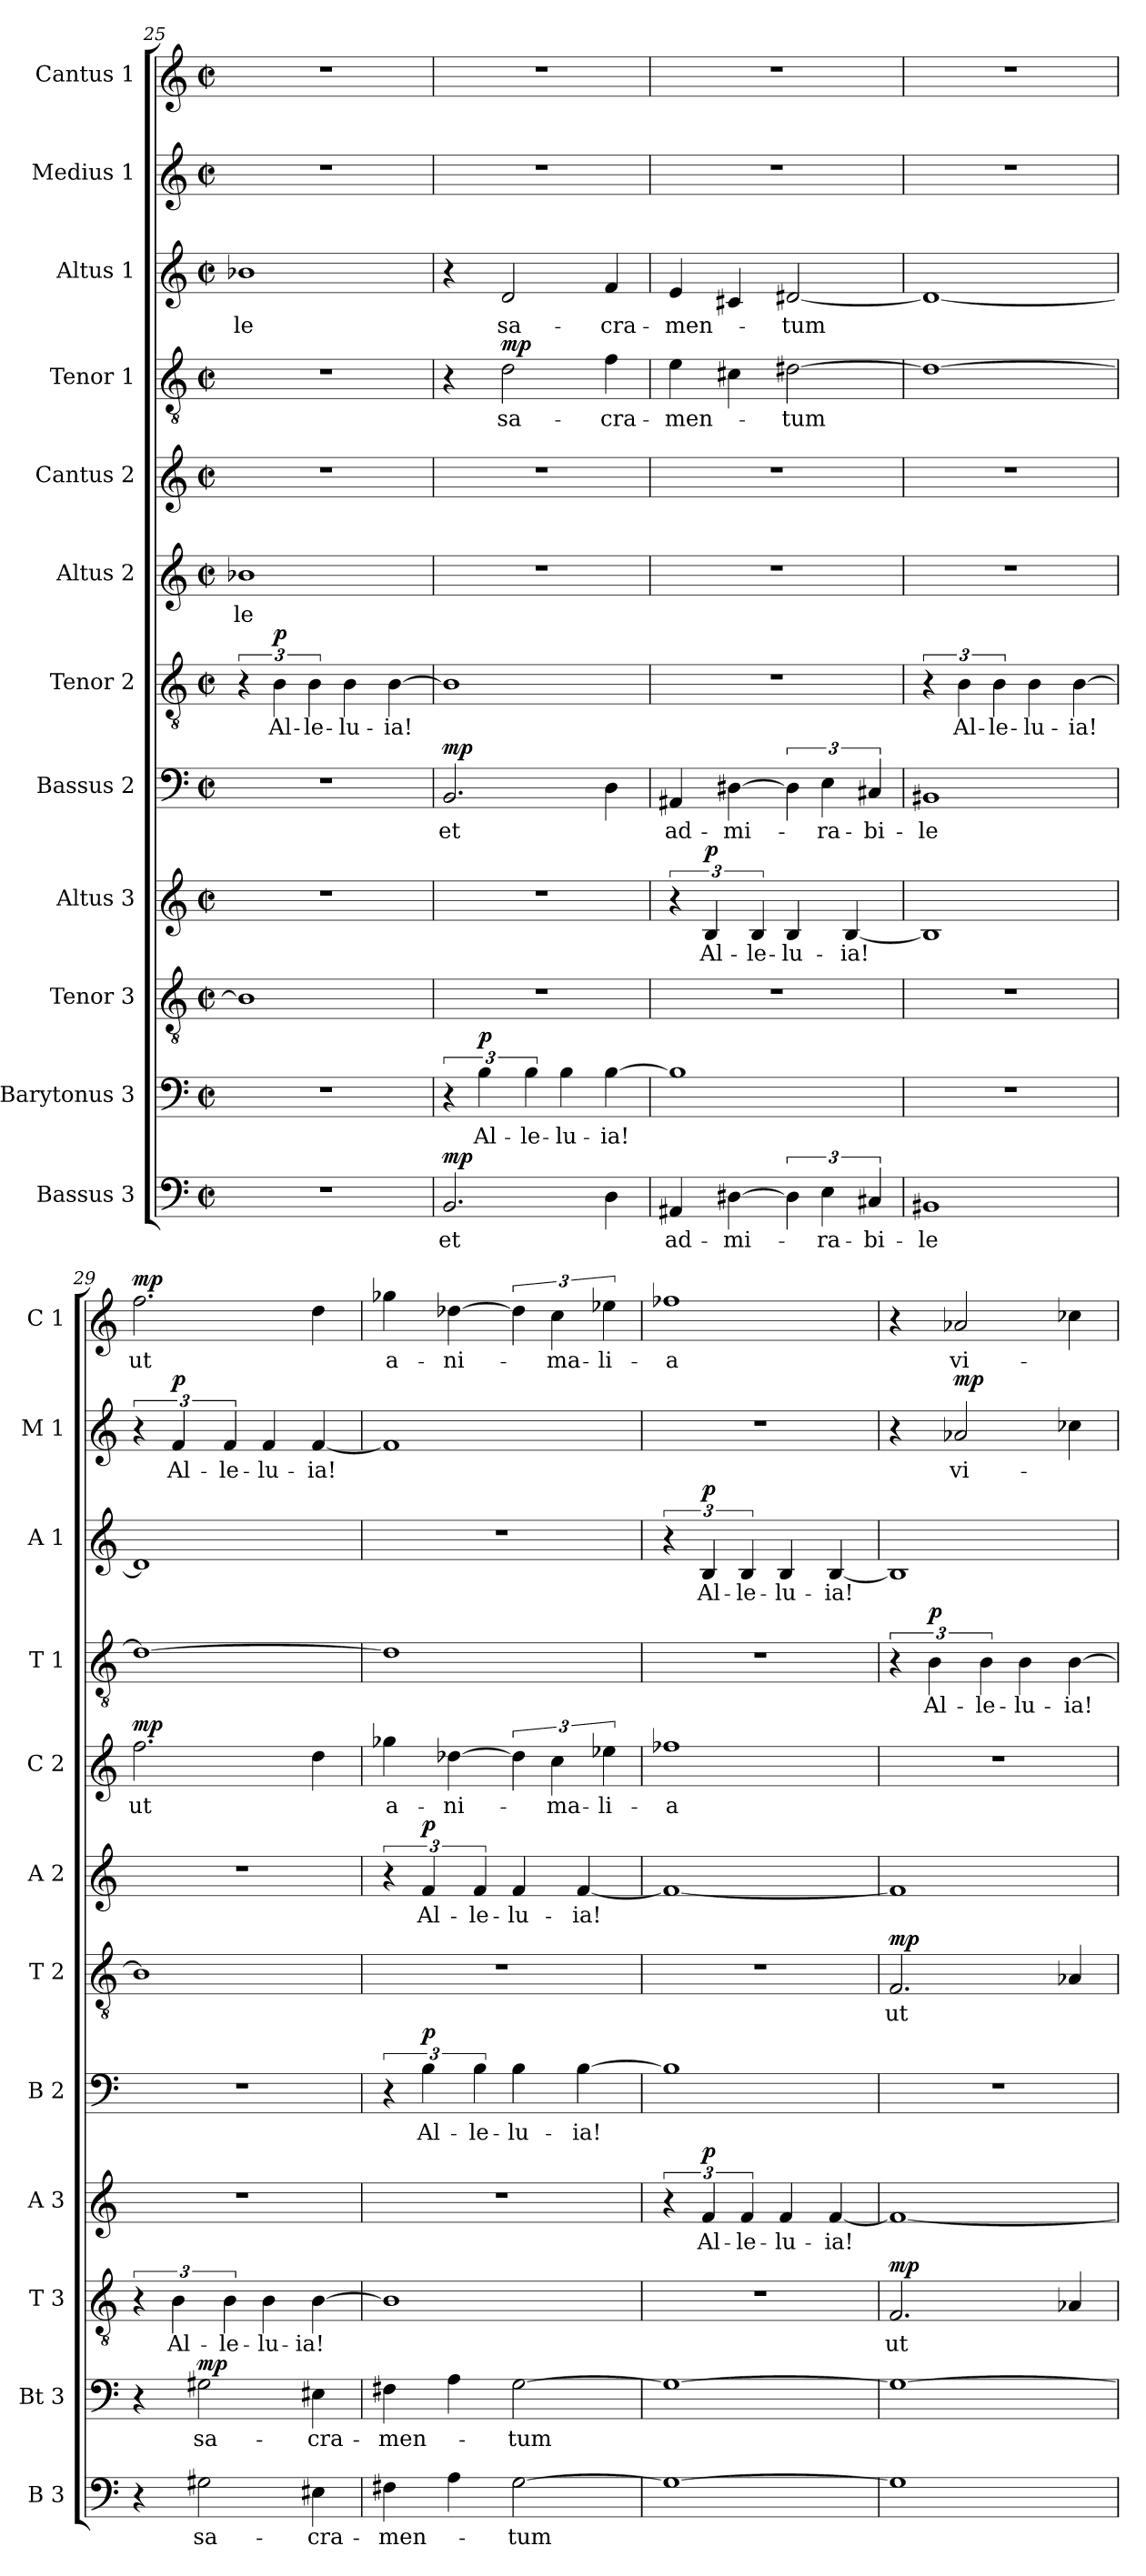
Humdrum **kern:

**kern	**text	**dynam	**kern	**text	**dynam	**kern	**text	**dynam	**kern	**text	**dynam	**kern	**text	**dynam	**kern	**text	**dynam	**kern	**text	**dynam	**kern	**text	**dynam	**kern	**text	**dynam	**kern	**text	**dynam	**kern	**text	**dynam	**kern	**text	**dynam
*part12	*part12	*part12	*part11	*part11	*part11	*part10	*part10	*part10	*part9	*part9	*part9	*part8	*part8	*part8	*part7	*part7	*part7	*part6	*part6	*part6	*part5	*part5	*part5	*part4	*part4	*part4	*part3	*part3	*part3	*part2	*part2	*part2	*part1	*part1	*part1
*staff12	*staff12	*staff12	*staff11	*staff11	*staff11	*staff10	*staff10	*staff10	*staff9	*staff9	*staff9	*staff8	*staff8	*staff8	*staff7	*staff7	*staff7	*staff6	*staff6	*staff6	*staff5	*staff5	*staff5	*staff4	*staff4	*staff4	*staff3	*staff3	*staff3	*staff2	*staff2	*staff2	*staff1	*staff1	*staff1
*I"Bassus 3	*	*	*I"Barytonus 3	*	*	*I"Tenor 3	*	*	*I"Altus 3	*	*	*I"Bassus 2	*	*	*I"Tenor 2	*	*	*I"Altus 2	*	*	*I"Cantus 2	*	*	*I"Tenor 1	*	*	*I"Altus 1	*	*	*I"Medius 1	*	*	*I"Cantus 1	*	*
*I'B 3	*	*	*I'Bt 3	*	*	*I'T 3	*	*	*I'A 3	*	*	*I'B 2	*	*	*I'T 2	*	*	*I'A 2	*	*	*I'C 2	*	*	*I'T 1	*	*	*I'A 1	*	*	*I'M 1	*	*	*I'C 1	*	*
*clefF4	*	*	*clefF4	*	*	*clefGv2	*	*	*clefG2	*	*	*clefF4	*	*	*clefGv2	*	*	*clefG2	*	*	*clefG2	*	*	*clefGv2	*	*	*clefG2	*	*	*clefG2	*	*	*clefG2	*	*
*k[]	*	*	*k[]	*	*	*k[]	*	*	*k[]	*	*	*k[]	*	*	*k[]	*	*	*k[]	*	*	*k[]	*	*	*k[]	*	*	*k[]	*	*	*k[]	*	*	*k[]	*	*
*C:	*	*	*C:	*	*	*C:	*	*	*C:	*	*	*C:	*	*	*C:	*	*	*C:	*	*	*C:	*	*	*C:	*	*	*C:	*	*	*C:	*	*	*C:	*	*
*M2/2	*	*	*M2/2	*	*	*M2/2	*	*	*M2/2	*	*	*M2/2	*	*	*M2/2	*	*	*M2/2	*	*	*M2/2	*	*	*M2/2	*	*	*M2/2	*	*	*M2/2	*	*	*M2/2	*	*
*met(c|)	*	*	*met(c|)	*	*	*met(c|)	*	*	*met(c|)	*	*	*met(c|)	*	*	*met(c|)	*	*	*met(c|)	*	*	*met(c|)	*	*	*met(c|)	*	*	*met(c|)	*	*	*met(c|)	*	*	*met(c|)	*	*
=25	=25	=25	=25	=25	=25	=25	=25	=25	=25	=25	=25	=25	=25	=25	=25	=25	=25	=25	=25	=25	=25	=25	=25	=25	=25	=25	=25	=25	=25	=25	=25	=25	=25	=25	=25
!	!	!	!	!	!	!	!	!	!	!	!	!	!	!	!	!	!	!	!LO:LY:b	!	!	!	!	!	!	!	!	!LO:LY:b	!	!	!	!	!	!	!
1r	.	.	1r	.	.	1B]	.	.	1r	.	.	1r	.	.	6r	.	.	1b-X	-le	.	1r	.	.	1r	.	.	1b-X	-le	.	1r	.	.	1r	.	.
!	!	!	!	!	!	!	!	!	!	!	!	!	!	!	!	!LO:LY:b	!LO:DY:a	!	!	!	!	!	!	!	!	!	!	!	!	!	!	!	!	!	!
.	.	.	.	.	.	.	.	.	.	.	.	.	.	.	6B\	Al-	p	.	.	.	.	.	.	.	.	.	.	.	.	.	.	.	.	.	.
!	!	!	!	!	!	!	!	!	!	!	!	!	!	!	!	!LO:LY:b	!	!	!	!	!	!	!	!	!	!	!	!	!	!	!	!	!	!	!
.	.	.	.	.	.	.	.	.	.	.	.	.	.	.	6B\	-le-	.	.	.	.	.	.	.	.	.	.	.	.	.	.	.	.	.	.	.
!	!	!	!	!	!	!	!	!	!	!	!	!	!	!	!	!LO:LY:b	!	!	!	!	!	!	!	!	!	!	!	!	!	!	!	!	!	!	!
.	.	.	.	.	.	.	.	.	.	.	.	.	.	.	4B\	-lu-	.	.	.	.	.	.	.	.	.	.	.	.	.	.	.	.	.	.	.
!	!	!	!	!	!	!	!	!	!	!	!	!	!	!	!	!LO:LY:b	!	!	!	!	!	!	!	!	!	!	!	!	!	!	!	!	!	!	!
.	.	.	.	.	.	.	.	.	.	.	.	.	.	.	[4B\	-ia!	.	.	.	.	.	.	.	.	.	.	.	.	.	.	.	.	.	.	.
!!LO:PB:g=z
=26	=26	=26	=26	=26	=26	=26	=26	=26	=26	=26	=26	=26	=26	=26	=26	=26	=26	=26	=26	=26	=26	=26	=26	=26	=26	=26	=26	=26	=26	=26	=26	=26	=26	=26	=26
!	!LO:LY:b	!LO:DY:a	!	!	!	!	!	!	!	!	!	!	!LO:LY:b	!LO:DY:a	!	!	!	!	!	!	!	!	!	!	!	!	!	!	!	!	!	!	!	!	!
2.BB/	et	mp	6r	.	.	1r	.	.	1r	.	.	2.BB/	et	mp	1B]	.	.	1r	.	.	1r	.	.	4r	.	.	4r	.	.	1r	.	.	1r	.	.
!	!	!	!	!LO:LY:b	!LO:DY:a	!	!	!	!	!	!	!	!	!	!	!	!	!	!	!	!	!	!	!	!	!	!	!	!	!	!	!	!	!	!
.	.	.	6B\	Al-	p	.	.	.	.	.	.	.	.	.	.	.	.	.	.	.	.	.	.	.	.	.	.	.	.	.	.	.	.	.	.
!	!	!	!	!	!	!	!	!	!	!	!	!	!	!	!	!	!	!	!	!	!	!	!	!	!LO:LY:b	!LO:DY:a	!	!LO:LY:b	!	!	!	!	!	!	!
.	.	.	.	.	.	.	.	.	.	.	.	.	.	.	.	.	.	.	.	.	.	.	.	2d\	sa-	mp	2d/	sa-	.	.	.	.	.	.	.
!	!	!	!	!LO:LY:b	!	!	!	!	!	!	!	!	!	!	!	!	!	!	!	!	!	!	!	!	!	!	!	!	!	!	!	!	!	!	!
.	.	.	6B\	-le-	.	.	.	.	.	.	.	.	.	.	.	.	.	.	.	.	.	.	.	.	.	.	.	.	.	.	.	.	.	.	.
!	!	!	!	!LO:LY:b	!	!	!	!	!	!	!	!	!	!	!	!	!	!	!	!	!	!	!	!	!	!	!	!	!	!	!	!	!	!	!
.	.	.	4B\	-lu-	.	.	.	.	.	.	.	.	.	.	.	.	.	.	.	.	.	.	.	.	.	.	.	.	.	.	.	.	.	.	.
!	!	!	!	!LO:LY:b	!	!	!	!	!	!	!	!	!	!	!	!	!	!	!	!	!	!	!	!	!LO:LY:b	!	!	!LO:LY:b	!	!	!	!	!	!	!
4D\	.	.	[4B\	-ia!	.	.	.	.	.	.	.	4D\	.	.	.	.	.	.	.	.	.	.	.	4f\	-cra-	.	4f/	-cra-	.	.	.	.	.	.	.
=27	=27	=27	=27	=27	=27	=27	=27	=27	=27	=27	=27	=27	=27	=27	=27	=27	=27	=27	=27	=27	=27	=27	=27	=27	=27	=27	=27	=27	=27	=27	=27	=27	=27	=27	=27
!	!LO:LY:b	!	!	!	!	!	!	!	!	!	!	!	!LO:LY:b	!	!	!	!	!	!	!	!	!	!	!	!LO:LY:b	!	!	!LO:LY:b	!	!	!	!	!	!	!
4AA#X/	ad-	.	1B]	.	.	1r	.	.	6r	.	.	4AA#X/	ad-	.	1r	.	.	1r	.	.	1r	.	.	4e\	-men-	.	4e/	-men-	.	1r	.	.	1r	.	.
!	!	!	!	!	!	!	!	!	!	!LO:LY:b	!LO:DY:a	!	!	!	!	!	!	!	!	!	!	!	!	!	!	!	!	!	!	!	!	!	!	!	!
.	.	.	.	.	.	.	.	.	6B/	Al-	p	.	.	.	.	.	.	.	.	.	.	.	.	.	.	.	.	.	.	.	.	.	.	.	.
!	!LO:LY:b	!	!	!	!	!	!	!	!	!	!	!	!LO:LY:b	!	!	!	!	!	!	!	!	!	!	!	!	!	!	!	!	!	!	!	!	!	!
[4D#X\	-mi-	.	.	.	.	.	.	.	.	.	.	[4D#X\	-mi-	.	.	.	.	.	.	.	.	.	.	4c#X\	.	.	4c#X/	.	.	.	.	.	.	.	.
!	!	!	!	!	!	!	!	!	!	!LO:LY:b	!	!	!	!	!	!	!	!	!	!	!	!	!	!	!	!	!	!	!	!	!	!	!	!	!
.	.	.	.	.	.	.	.	.	6B/	-le-	.	.	.	.	.	.	.	.	.	.	.	.	.	.	.	.	.	.	.	.	.	.	.	.	.
!	!	!	!	!	!	!	!	!	!	!LO:LY:b	!	!	!	!	!	!	!	!	!	!	!	!	!	!	!LO:LY:b	!	!	!LO:LY:b	!	!	!	!	!	!	!
6D#\]	.	.	.	.	.	.	.	.	4B/	-lu-	.	6D#\]	.	.	.	.	.	.	.	.	.	.	.	[2d#X\	-tum	.	[2d#X/	-tum	.	.	.	.	.	.	.
!	!LO:LY:b	!	!	!	!	!	!	!	!	!	!	!	!LO:LY:b	!	!	!	!	!	!	!	!	!	!	!	!	!	!	!	!	!	!	!	!	!	!
6E\	-ra-	.	.	.	.	.	.	.	.	.	.	6E\	-ra-	.	.	.	.	.	.	.	.	.	.	.	.	.	.	.	.	.	.	.	.	.	.
!	!	!	!	!	!	!	!	!	!	!LO:LY:b	!	!	!	!	!	!	!	!	!	!	!	!	!	!	!	!	!	!	!	!	!	!	!	!	!
.	.	.	.	.	.	.	.	.	[4B/	-ia!	.	.	.	.	.	.	.	.	.	.	.	.	.	.	.	.	.	.	.	.	.	.	.	.	.
!	!LO:LY:b	!	!	!	!	!	!	!	!	!	!	!	!LO:LY:b	!	!	!	!	!	!	!	!	!	!	!	!	!	!	!	!	!	!	!	!	!	!
6C#X/	-bi-	.	.	.	.	.	.	.	.	.	.	6C#X/	-bi-	.	.	.	.	.	.	.	.	.	.	.	.	.	.	.	.	.	.	.	.	.	.
=28	=28	=28	=28	=28	=28	=28	=28	=28	=28	=28	=28	=28	=28	=28	=28	=28	=28	=28	=28	=28	=28	=28	=28	=28	=28	=28	=28	=28	=28	=28	=28	=28	=28	=28	=28
!	!LO:LY:b	!	!	!	!	!	!	!	!	!	!	!	!LO:LY:b	!	!	!	!	!	!	!	!	!	!	!	!	!	!	!	!	!	!	!	!	!	!
1BB#X	-le	.	1r	.	.	1r	.	.	1B]	.	.	1BB#X	-le	.	6r	.	.	1r	.	.	1r	.	.	1d#_	.	.	1d#_	.	.	1r	.	.	1r	.	.
!	!	!	!	!	!	!	!	!	!	!	!	!	!	!	!	!LO:LY:b	!	!	!	!	!	!	!	!	!	!	!	!	!	!	!	!	!	!	!
.	.	.	.	.	.	.	.	.	.	.	.	.	.	.	6B\	Al-	.	.	.	.	.	.	.	.	.	.	.	.	.	.	.	.	.	.	.
!	!	!	!	!	!	!	!	!	!	!	!	!	!	!	!	!LO:LY:b	!	!	!	!	!	!	!	!	!	!	!	!	!	!	!	!	!	!	!
.	.	.	.	.	.	.	.	.	.	.	.	.	.	.	6B\	-le-	.	.	.	.	.	.	.	.	.	.	.	.	.	.	.	.	.	.	.
!	!	!	!	!	!	!	!	!	!	!	!	!	!	!	!	!LO:LY:b	!	!	!	!	!	!	!	!	!	!	!	!	!	!	!	!	!	!	!
.	.	.	.	.	.	.	.	.	.	.	.	.	.	.	4B\	-lu-	.	.	.	.	.	.	.	.	.	.	.	.	.	.	.	.	.	.	.
!	!	!	!	!	!	!	!	!	!	!	!	!	!	!	!	!LO:LY:b	!	!	!	!	!	!	!	!	!	!	!	!	!	!	!	!	!	!	!
.	.	.	.	.	.	.	.	.	.	.	.	.	.	.	[4B\	-ia!	.	.	.	.	.	.	.	.	.	.	.	.	.	.	.	.	.	.	.
=29	=29	=29	=29	=29	=29	=29	=29	=29	=29	=29	=29	=29	=29	=29	=29	=29	=29	=29	=29	=29	=29	=29	=29	=29	=29	=29	=29	=29	=29	=29	=29	=29	=29	=29	=29
!	!	!	!	!	!	!	!	!	!	!	!	!	!	!	!	!	!	!	!	!	!	!LO:LY:b	!LO:DY:a	!	!	!	!	!	!	!	!	!	!	!LO:LY:b	!LO:DY:a
4r	.	.	4r	.	.	6r	.	.	1r	.	.	1r	.	.	1B]	.	.	1r	.	.	2.ff\	ut	mp	1d#_	.	.	1d#]	.	.	6r	.	.	2.ff\	ut	mp
!	!	!	!	!	!	!	!LO:LY:b	!	!	!	!	!	!	!	!	!	!	!	!	!	!	!	!	!	!	!	!	!	!	!	!LO:LY:b	!LO:DY:a	!	!	!
.	.	.	.	.	.	6B\	Al-	.	.	.	.	.	.	.	.	.	.	.	.	.	.	.	.	.	.	.	.	.	.	6f/	Al-	p	.	.	.
!	!LO:LY:b	!	!	!LO:LY:b	!LO:DY:a	!	!	!	!	!	!	!	!	!	!	!	!	!	!	!	!	!	!	!	!	!	!	!	!	!	!	!	!	!	!
2G#X\	sa-	.	2G#X\	sa-	mp	.	.	.	.	.	.	.	.	.	.	.	.	.	.	.	.	.	.	.	.	.	.	.	.	.	.	.	.	.	.
!	!	!	!	!	!	!	!LO:LY:b	!	!	!	!	!	!	!	!	!	!	!	!	!	!	!	!	!	!	!	!	!	!	!	!LO:LY:b	!	!	!	!
.	.	.	.	.	.	6B\	-le-	.	.	.	.	.	.	.	.	.	.	.	.	.	.	.	.	.	.	.	.	.	.	6f/	-le-	.	.	.	.
!	!	!	!	!	!	!	!LO:LY:b	!	!	!	!	!	!	!	!	!	!	!	!	!	!	!	!	!	!	!	!	!	!	!	!LO:LY:b	!	!	!	!
.	.	.	.	.	.	4B\	-lu-	.	.	.	.	.	.	.	.	.	.	.	.	.	.	.	.	.	.	.	.	.	.	4f/	-lu-	.	.	.	.
!	!LO:LY:b	!	!	!LO:LY:b	!	!	!LO:LY:b	!	!	!	!	!	!	!	!	!	!	!	!	!	!	!	!	!	!	!	!	!	!	!	!LO:LY:b	!	!	!	!
4E#X\	-cra-	.	4E#X\	-cra-	.	[4B\	-ia!	.	.	.	.	.	.	.	.	.	.	.	.	.	4dd\	.	.	.	.	.	.	.	.	[4f/	-ia!	.	4dd\	.	.
=30	=30	=30	=30	=30	=30	=30	=30	=30	=30	=30	=30	=30	=30	=30	=30	=30	=30	=30	=30	=30	=30	=30	=30	=30	=30	=30	=30	=30	=30	=30	=30	=30	=30	=30	=30
!	!LO:LY:b	!	!	!LO:LY:b	!	!	!	!	!	!	!	!	!	!	!	!	!	!	!	!	!	!LO:LY:b	!	!	!	!	!	!	!	!	!	!	!	!LO:LY:b	!
4F#X\	-men-	.	4F#X\	-men-	.	1B]	.	.	1r	.	.	6r	.	.	1r	.	.	6r	.	.	4gg-X\	a-	.	1d#]	.	.	1r	.	.	1f]	.	.	4gg-X\	a-	.
!	!	!	!	!	!	!	!	!	!	!	!	!	!LO:LY:b	!LO:DY:a	!	!	!	!	!LO:LY:b	!LO:DY:a	!	!	!	!	!	!	!	!	!	!	!	!	!	!	!
.	.	.	.	.	.	.	.	.	.	.	.	6B\	Al-	p	.	.	.	6f/	Al-	p	.	.	.	.	.	.	.	.	.	.	.	.	.	.	.
!	!	!	!	!	!	!	!	!	!	!	!	!	!	!	!	!	!	!	!	!	!	!LO:LY:b	!	!	!	!	!	!	!	!	!	!	!	!LO:LY:b	!
4A\	.	.	4A\	.	.	.	.	.	.	.	.	.	.	.	.	.	.	.	.	.	[4dd-X\	-ni-	.	.	.	.	.	.	.	.	.	.	[4dd-X\	-ni-	.
!	!	!	!	!	!	!	!	!	!	!	!	!	!LO:LY:b	!	!	!	!	!	!LO:LY:b	!	!	!	!	!	!	!	!	!	!	!	!	!	!	!	!
.	.	.	.	.	.	.	.	.	.	.	.	6B\	-le-	.	.	.	.	6f/	-le-	.	.	.	.	.	.	.	.	.	.	.	.	.	.	.	.
!	!LO:LY:b	!	!	!LO:LY:b	!	!	!	!	!	!	!	!	!LO:LY:b	!	!	!	!	!	!LO:LY:b	!	!	!	!	!	!	!	!	!	!	!	!	!	!	!	!
[2G\	-tum	.	[2G\	-tum	.	.	.	.	.	.	.	4B\	-lu-	.	.	.	.	4f/	-lu-	.	6dd-\]	.	.	.	.	.	.	.	.	.	.	.	6dd-\]	.	.
!	!	!	!	!	!	!	!	!	!	!	!	!	!	!	!	!	!	!	!	!	!	!LO:LY:b	!	!	!	!	!	!	!	!	!	!	!	!LO:LY:b	!
.	.	.	.	.	.	.	.	.	.	.	.	.	.	.	.	.	.	.	.	.	6cc\	-ma-	.	.	.	.	.	.	.	.	.	.	6cc\	-ma-	.
!	!	!	!	!	!	!	!	!	!	!	!	!	!LO:LY:b	!	!	!	!	!	!LO:LY:b	!	!	!	!	!	!	!	!	!	!	!	!	!	!	!	!
.	.	.	.	.	.	.	.	.	.	.	.	[4B\	-ia!	.	.	.	.	[4f/	-ia!	.	.	.	.	.	.	.	.	.	.	.	.	.	.	.	.
!	!	!	!	!	!	!	!	!	!	!	!	!	!	!	!	!	!	!	!	!	!	!LO:LY:b	!	!	!	!	!	!	!	!	!	!	!	!LO:LY:b	!
.	.	.	.	.	.	.	.	.	.	.	.	.	.	.	.	.	.	.	.	.	6ee-X\	-li-	.	.	.	.	.	.	.	.	.	.	6ee-X\	-li-	.
!!LO:PB:g=z
=31	=31	=31	=31	=31	=31	=31	=31	=31	=31	=31	=31	=31	=31	=31	=31	=31	=31	=31	=31	=31	=31	=31	=31	=31	=31	=31	=31	=31	=31	=31	=31	=31	=31	=31	=31
!	!	!	!	!	!	!	!	!	!	!	!	!	!	!	!	!	!	!	!	!	!	!LO:LY:b	!	!	!	!	!	!	!	!	!	!	!	!LO:LY:b	!
1G_	.	.	1G_	.	.	1r	.	.	6r	.	.	1B]	.	.	1r	.	.	1f_	.	.	1ff-X	-a	.	1r	.	.	6r	.	.	1r	.	.	1ff-X	-a	.
!	!	!	!	!	!	!	!	!	!	!LO:LY:b	!LO:DY:a	!	!	!	!	!	!	!	!	!	!	!	!	!	!	!	!	!LO:LY:b	!LO:DY:a	!	!	!	!	!	!
.	.	.	.	.	.	.	.	.	6f/	Al-	p	.	.	.	.	.	.	.	.	.	.	.	.	.	.	.	6B/	Al-	p	.	.	.	.	.	.
!	!	!	!	!	!	!	!	!	!	!LO:LY:b	!	!	!	!	!	!	!	!	!	!	!	!	!	!	!	!	!	!LO:LY:b	!	!	!	!	!	!	!
.	.	.	.	.	.	.	.	.	6f/	-le-	.	.	.	.	.	.	.	.	.	.	.	.	.	.	.	.	6B/	-le-	.	.	.	.	.	.	.
!	!	!	!	!	!	!	!	!	!	!LO:LY:b	!	!	!	!	!	!	!	!	!	!	!	!	!	!	!	!	!	!LO:LY:b	!	!	!	!	!	!	!
.	.	.	.	.	.	.	.	.	4f/	-lu-	.	.	.	.	.	.	.	.	.	.	.	.	.	.	.	.	4B/	-lu-	.	.	.	.	.	.	.
!	!	!	!	!	!	!	!	!	!	!LO:LY:b	!	!	!	!	!	!	!	!	!	!	!	!	!	!	!	!	!	!LO:LY:b	!	!	!	!	!	!	!
.	.	.	.	.	.	.	.	.	[4f/	-ia!	.	.	.	.	.	.	.	.	.	.	.	.	.	.	.	.	[4B/	-ia!	.	.	.	.	.	.	.
=32	=32	=32	=32	=32	=32	=32	=32	=32	=32	=32	=32	=32	=32	=32	=32	=32	=32	=32	=32	=32	=32	=32	=32	=32	=32	=32	=32	=32	=32	=32	=32	=32	=32	=32	=32
!	!	!	!	!	!	!	!LO:LY:b	!LO:DY:a	!	!	!	!	!	!	!	!LO:LY:b	!LO:DY:a	!	!	!	!	!	!	!	!	!	!	!	!	!	!	!	!	!	!
1G]	.	.	1G_	.	.	2.F/	ut	mp	1f_	.	.	1r	.	.	2.F/	ut	mp	1f]	.	.	1r	.	.	6r	.	.	1B]	.	.	4r	.	.	4r	.	.
!	!	!	!	!	!	!	!	!	!	!	!	!	!	!	!	!	!	!	!	!	!	!	!	!	!LO:LY:b	!LO:DY:a	!	!	!	!	!	!	!	!	!
.	.	.	.	.	.	.	.	.	.	.	.	.	.	.	.	.	.	.	.	.	.	.	.	6B\	Al-	p	.	.	.	.	.	.	.	.	.
!	!	!	!	!	!	!	!	!	!	!	!	!	!	!	!	!	!	!	!	!	!	!	!	!	!	!	!	!	!	!	!LO:LY:b	!LO:DY:a	!	!LO:LY:b	!
.	.	.	.	.	.	.	.	.	.	.	.	.	.	.	.	.	.	.	.	.	.	.	.	.	.	.	.	.	.	2a-X/	vi-	mp	2a-X/	vi-	.
!	!	!	!	!	!	!	!	!	!	!	!	!	!	!	!	!	!	!	!	!	!	!	!	!	!LO:LY:b	!	!	!	!	!	!	!	!	!	!
.	.	.	.	.	.	.	.	.	.	.	.	.	.	.	.	.	.	.	.	.	.	.	.	6B\	-le-	.	.	.	.	.	.	.	.	.	.
!	!	!	!	!	!	!	!	!	!	!	!	!	!	!	!	!	!	!	!	!	!	!	!	!	!LO:LY:b	!	!	!	!	!	!	!	!	!	!
.	.	.	.	.	.	.	.	.	.	.	.	.	.	.	.	.	.	.	.	.	.	.	.	4B\	-lu-	.	.	.	.	.	.	.	.	.	.
!	!	!	!	!	!	!	!	!	!	!	!	!	!	!	!	!	!	!	!	!	!	!	!	!	!LO:LY:b	!	!	!	!	!	!	!	!	!	!
.	.	.	.	.	.	4A-X/	.	.	.	.	.	.	.	.	4A-X/	.	.	.	.	.	.	.	.	[4B\	-ia!	.	.	.	.	4cc-X\	.	.	4cc-X\	.	.
=	=	=	=	=	=	=	=	=	=	=	=	=	=	=	=	=	=	=	=	=	=	=	=	=	=	=	=	=	=	=	=	=	=	=	=
*-	*-	*-	*-	*-	*-	*-	*-	*-	*-	*-	*-	*-	*-	*-	*-	*-	*-	*-	*-	*-	*-	*-	*-	*-	*-	*-	*-	*-	*-	*-	*-	*-	*-	*-	*-
